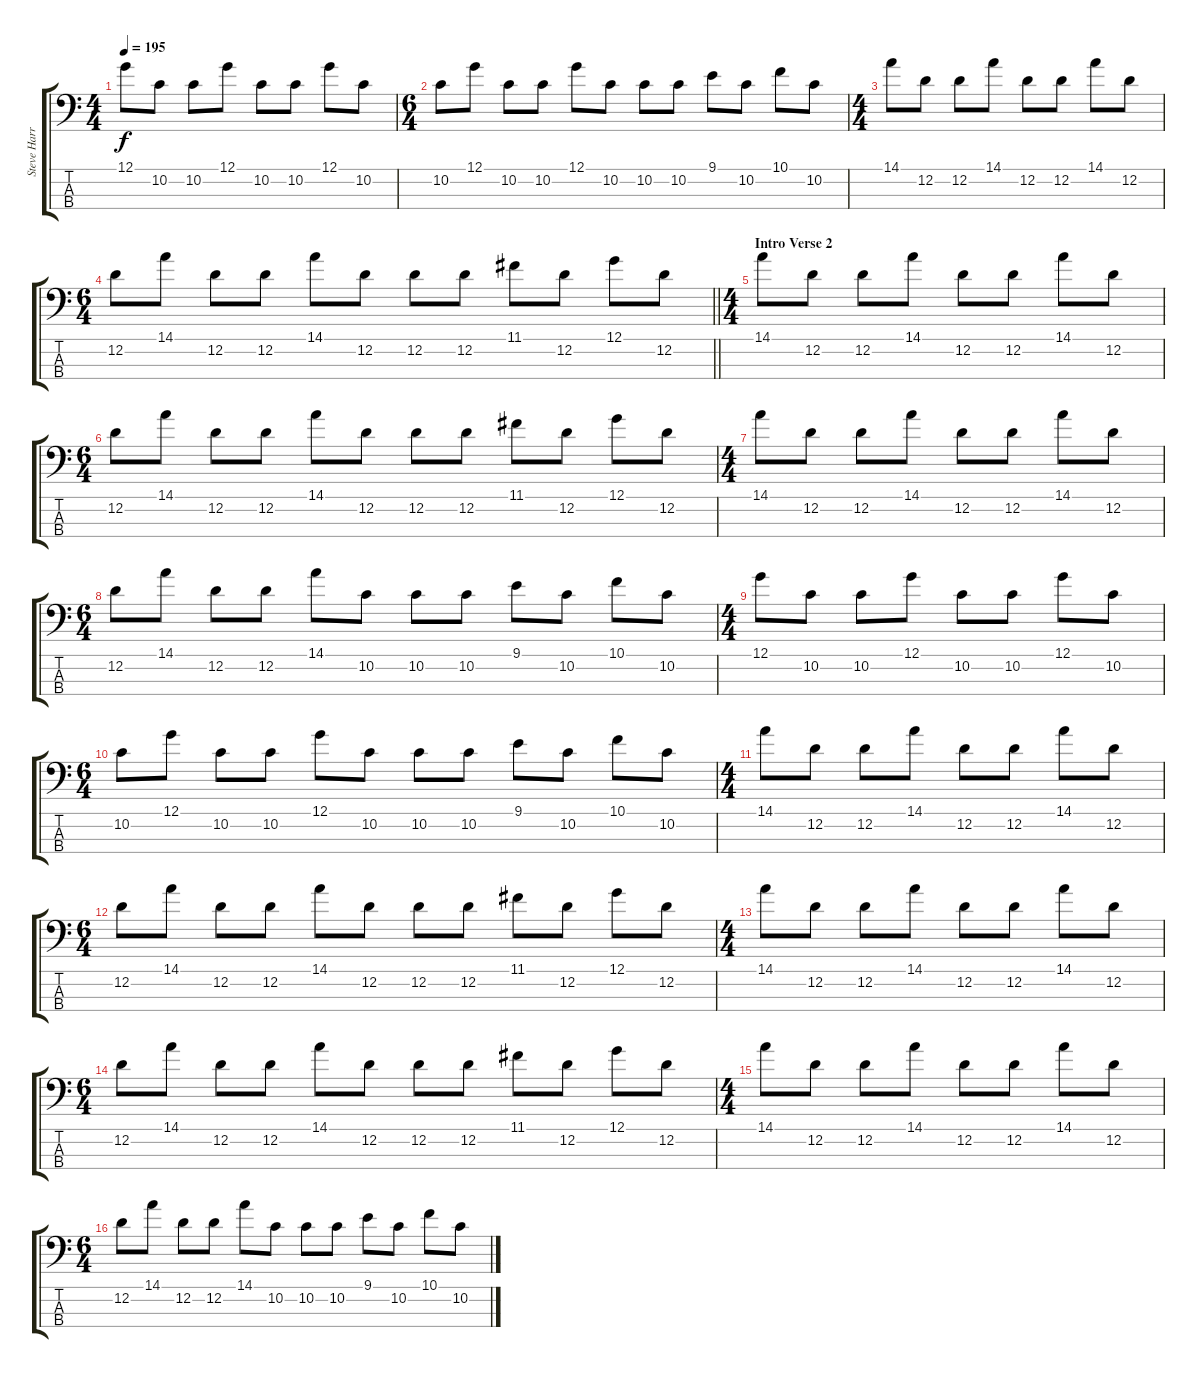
\track ("Steve Harris" "Steve Harr") {instrument electricbassfinger}
\staff {score tabs}
\tuning (G2 D2 A1 E1) {hide}
\ts (4 4)
\tempo 195
\clef f4
\ks c
12.1.8{dy f} 10.2.8 10.2.8 12.1.8 10.2.8 10.2.8 12.1.8 10.2.8 |
\ts (6 4)
10.2.8 12.1.8 10.2.8 10.2.8 12.1.8 10.2.8 10.2.8 10.2.8 9.1.8 10.2.8 10.1.8 10.2.8 |
\ts (4 4)
14.1.8 12.2.8 12.2.8 14.1.8 12.2.8 12.2.8 14.1.8 12.2.8 |
\ts (6 4)
\barLineRight lightlight
12.2.8 14.1.8 12.2.8 12.2.8 14.1.8 12.2.8 12.2.8 12.2.8 11.1.8 12.2.8 12.1.8 12.2.8 |
\ts (4 4)
\section ("" "Intro Verse 2")
14.1.8 12.2.8 12.2.8 14.1.8 12.2.8 12.2.8 14.1.8 12.2.8 |
\ts (6 4)
12.2.8 14.1.8 12.2.8 12.2.8 14.1.8 12.2.8 12.2.8 12.2.8 11.1.8 12.2.8 12.1.8 12.2.8 |
\ts (4 4)
14.1.8 12.2.8 12.2.8 14.1.8 12.2.8 12.2.8 14.1.8 12.2.8 |
\ts (6 4)
12.2.8 14.1.8 12.2.8 12.2.8 14.1.8 10.2.8 10.2.8 10.2.8 9.1.8 10.2.8 10.1.8 10.2.8 |
\ts (4 4)
12.1.8 10.2.8 10.2.8 12.1.8 10.2.8 10.2.8 12.1.8 10.2.8 |
\ts (6 4)
10.2.8 12.1.8 10.2.8 10.2.8 12.1.8 10.2.8 10.2.8 10.2.8 9.1.8 10.2.8 10.1.8 10.2.8 |
\ts (4 4)
14.1.8 12.2.8 12.2.8 14.1.8 12.2.8 12.2.8 14.1.8 12.2.8 |
\ts (6 4)
12.2.8 14.1.8 12.2.8 12.2.8 14.1.8 12.2.8 12.2.8 12.2.8 11.1.8 12.2.8 12.1.8 12.2.8 |
\ts (4 4)
14.1.8 12.2.8 12.2.8 14.1.8 12.2.8 12.2.8 14.1.8 12.2.8 |
\ts (6 4)
12.2.8 14.1.8 12.2.8 12.2.8 14.1.8 12.2.8 12.2.8 12.2.8 11.1.8 12.2.8 12.1.8 12.2.8 |
\ts (4 4)
14.1.8 12.2.8 12.2.8 14.1.8 12.2.8 12.2.8 14.1.8 12.2.8 |
\ts (6 4)
12.2.8 14.1.8 12.2.8 12.2.8 14.1.8 10.2.8 10.2.8 10.2.8 9.1.8 10.2.8 10.1.8 10.2.8
